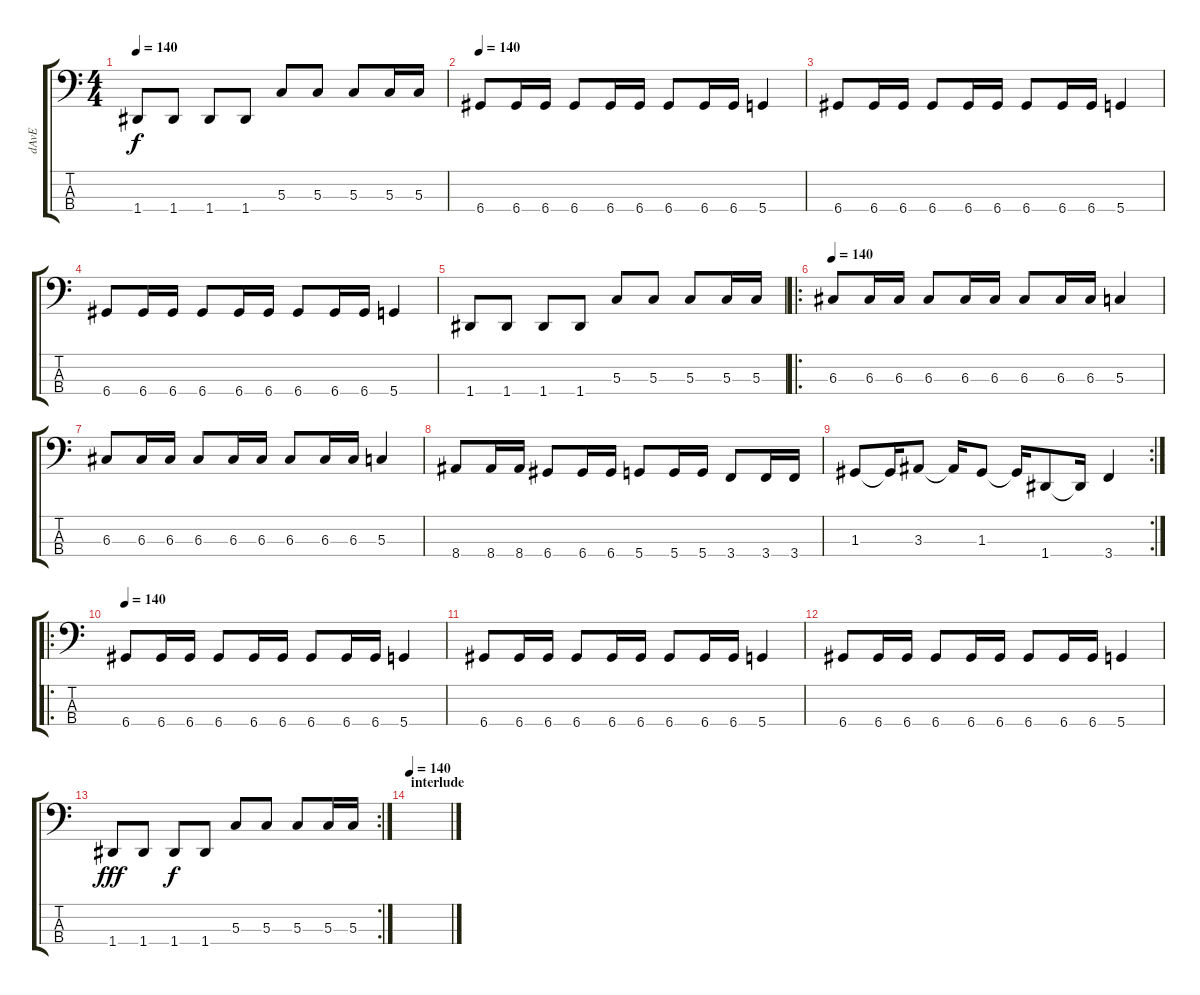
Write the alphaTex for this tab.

\track ("dAvE" "dAvE") {instrument electricbassfinger}
\staff {score tabs}
\tuning (F2 C2 G1 D1) {hide}
\ts (4 4)
\tempo 140
\clef f4
\ks c
1.4.8{dy f} 1.4.8 1.4.8 1.4.8 5.3.8 5.3.8 5.3.8 5.3.16 5.3.16 |
\tempo 140
6.4.8 6.4.16 6.4.16 6.4.8 6.4.16 6.4.16 6.4.8 6.4.16 6.4.16 5.4.4 |
6.4.8 6.4.16 6.4.16 6.4.8 6.4.16 6.4.16 6.4.8 6.4.16 6.4.16 5.4.4 |
6.4.8 6.4.16 6.4.16 6.4.8 6.4.16 6.4.16 6.4.8 6.4.16 6.4.16 5.4.4 |
1.4.8 1.4.8 1.4.8 1.4.8 5.3.8 5.3.8 5.3.8 5.3.16 5.3.16 |
\ro
\tempo 140
6.3.8 6.3.16 6.3.16 6.3.8 6.3.16 6.3.16 6.3.8 6.3.16 6.3.16 5.3.4 |
6.3.8 6.3.16 6.3.16 6.3.8 6.3.16 6.3.16 6.3.8 6.3.16 6.3.16 5.3.4 |
8.4.8 8.4.16 8.4.16 6.4.8 6.4.16 6.4.16 5.4.8 5.4.16 5.4.16 3.4.8 3.4.16 3.4.16 |
\rc 2
1.3.8 1.3{t}.16 3.3.8 3.3{t}.16 1.3.8 1.3{t}.16 1.4.8 1.4{t}.16 3.4.4 |
\ro
\tempo 140
6.4.8 6.4.16 6.4.16 6.4.8 6.4.16 6.4.16 6.4.8 6.4.16 6.4.16 5.4.4 |
6.4.8 6.4.16 6.4.16 6.4.8 6.4.16 6.4.16 6.4.8 6.4.16 6.4.16 5.4.4 |
6.4.8 6.4.16 6.4.16 6.4.8 6.4.16 6.4.16 6.4.8 6.4.16 6.4.16 5.4.4 |
\rc 2
1.4.8{dy fff} 1.4.8 1.4.8{dy f} 1.4.8 5.3.8 5.3.8 5.3.8 5.3.16 5.3.16 |
\section ("" "interlude")
\tempo 140
